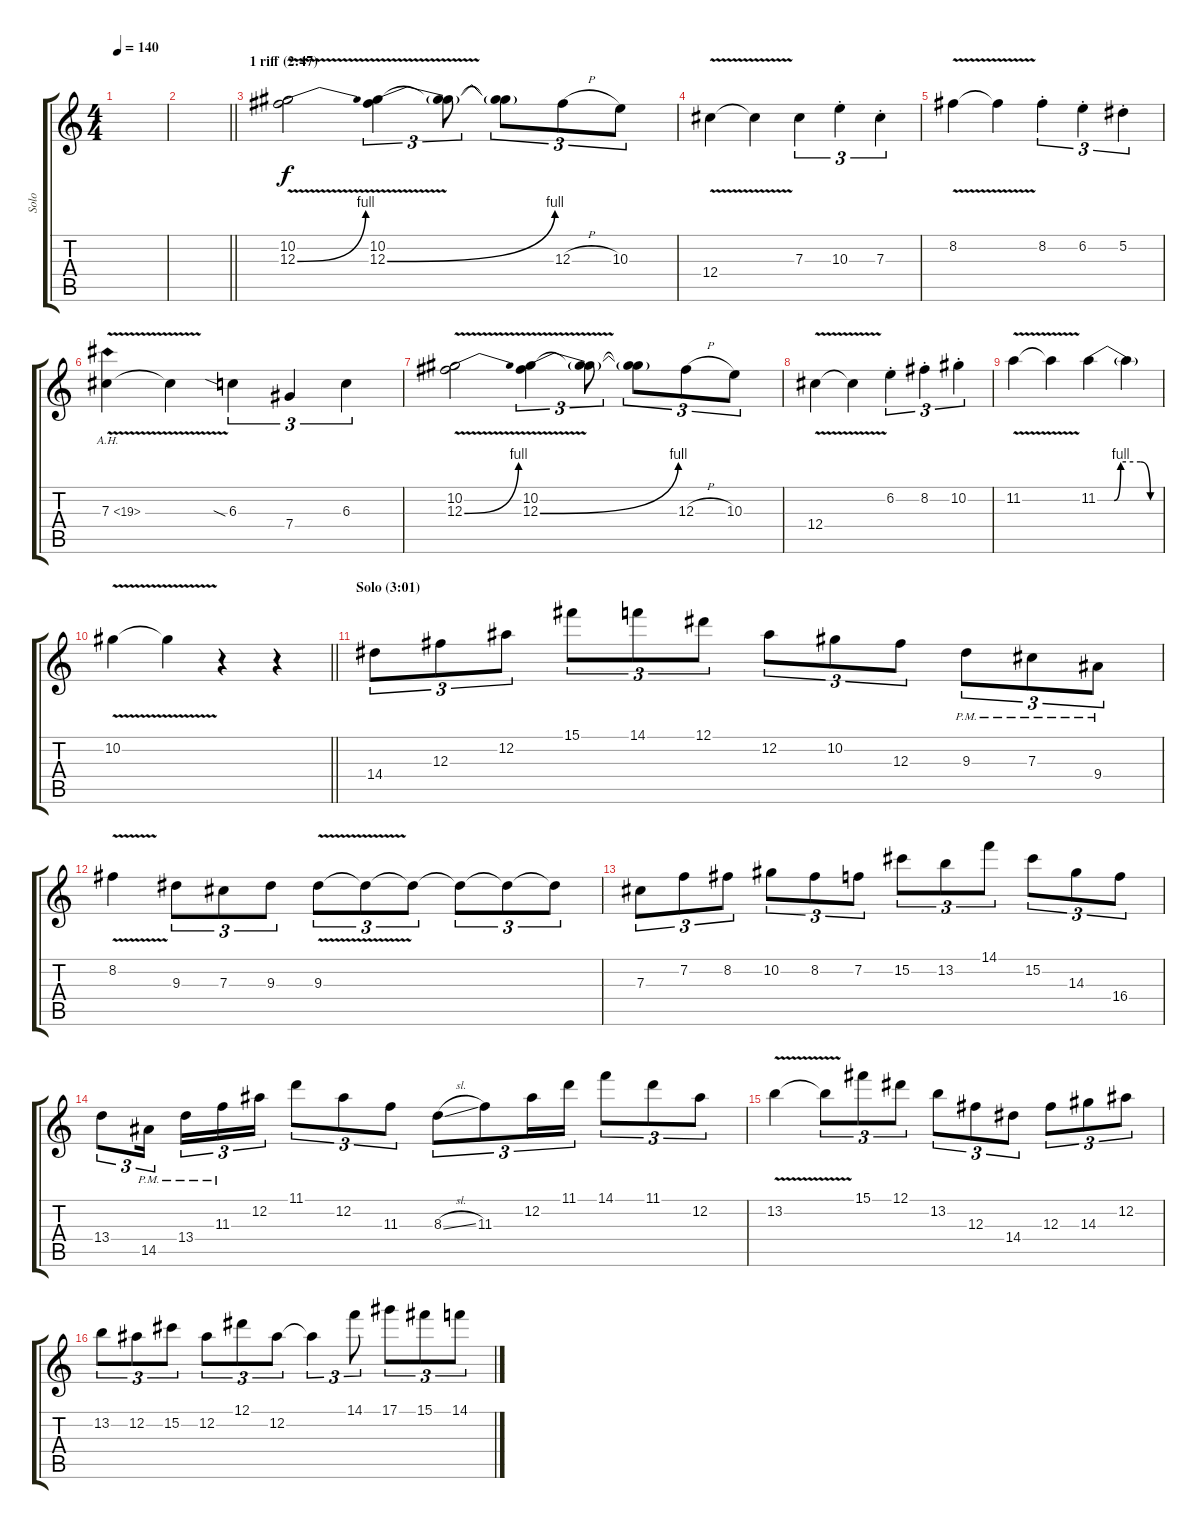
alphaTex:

\track ("Solo" "Solo") {instrument distortionguitar}
\staff {score tabs}
\tuning (Eb4 Bb3 Gb3 Db3 Ab2 Db2) {hide}
\ts (4 4)
\tempo 140
\clef g2
\ks c
|
\barLineRight lightlight
|
\section ("" "1 riff (2:47)")
(10.2 12.3{be (bend 0 0 60 4) v}).2{instrument distortionguitar} (10.2 12.3{be (bend 0 0 60 4) v}).4{tu (3 2)} (10.2{t} 12.3{t}).8{tu (3 2)} (10.2{t} 12.3{t}).8{tu (3 2)} 12.3{h}.8{tu (3 2)} 10.3.8{tu (3 2)} |
12.4{v}.4 12.4{t}.4 7.3.4{tu (3 2)} 10.3{st}.4{tu (3 2)} 7.3{st}.4{tu (3 2)} |
8.2{v}.4 8.2{t}.4 8.2{st}.4{tu (3 2)} 6.2{st}.4{tu (3 2)} 5.2{st}.4{tu (3 2)} |
7.3{ah 12 v}.4{instrument guitarharmonics} 7.3{t}.4{instrument distortionguitar} 6.3{sia}.4{tu (3 2) instrument distortionguitar} 7.4.4{tu (3 2)} 6.3.4{tu (3 2)} |
(10.2 12.3{be (bend 0 0 60 4) v}).2 (10.2 12.3{be (bend 0 0 60 4) v}).4{tu (3 2)} (10.2{t} 12.3{t}).8{tu (3 2)} (10.2{t} 12.3{t}).8{tu (3 2)} 12.3{h}.8{tu (3 2)} 10.3.8{tu (3 2)} |
12.4{v}.4 12.4{t}.4 6.2{st}.4{tu (3 2)} 8.2{st}.4{tu (3 2)} 10.2{st}.4{tu (3 2)} |
11.2{v}.4 11.2{t}.4 11.2{be (custom 0 0 15 0 21 4 39 4 48 0 60 0)}.4 11.2{t}.4 |
\barLineRight lightlight
10.2{v}.4{instrument guitarharmonics} 10.2{t}.4 r.4 r.4 |
\section ("" "Solo (3:01)")
14.4.8{tu (3 2) instrument distortionguitar} 12.3.8{tu (3 2)} 12.2.8{tu (3 2)} 15.1.8{tu (3 2)} 14.1.8{tu (3 2)} 12.1.8{tu (3 2)} 12.2.8{tu (3 2)} 10.2.8{tu (3 2)} 12.3.8{tu (3 2)} 9.3{pm}.8{tu (3 2)} 7.3{pm}.8{tu (3 2)} 9.4{pm}.8{tu (3 2)} |
8.2{v}.4 9.3.8{tu (3 2)} 7.3.8{tu (3 2)} 9.3.8{tu (3 2)} 9.3{v}.8{tu (3 2) instrument guitarharmonics} 9.3{t}.8{tu (3 2)} 9.3{t}.8{tu (3 2)} 9.3{t}.8{tu (3 2)} 9.3{t}.8{tu (3 2)} 9.3{t}.8{tu (3 2)} |
7.3.8{tu (3 2) instrument distortionguitar} 7.2.8{tu (3 2)} 8.2.8{tu (3 2)} 10.2.8{tu (3 2)} 8.2.8{tu (3 2)} 7.2.8{tu (3 2)} 15.2.8{tu (3 2)} 13.2.8{tu (3 2)} 14.1.8{tu (3 2)} 15.2.8{tu (3 2)} 14.3.8{tu (3 2)} 16.4.8{tu (3 2)} |
13.4.8{tu (3 2)} 14.5{pm}.16{tu (3 2) beam splitsecondary} 13.4{pm}.16{tu (3 2)} 11.3{pm}.16{tu (3 2)} 12.2.16{tu (3 2)} 11.1.8{tu (3 2)} 12.2.8{tu (3 2)} 11.3.8{tu (3 2)} 8.3{sl}.8{tu (3 2)} 11.3.8{tu (3 2)} 12.2.16{tu (3 2)} 11.1.16{tu (3 2)} 14.1.8{tu (3 2)} 11.1.8{tu (3 2)} 12.2.8{tu (3 2)} |
13.2{v}.4 13.2{t}.8{tu (3 2)} 15.1.8{tu (3 2)} 12.1.8{tu (3 2)} 13.2.8{tu (3 2)} 12.3.8{tu (3 2)} 14.4.8{tu (3 2)} 12.3.8{tu (3 2)} 14.3.8{tu (3 2)} 12.2.8{tu (3 2)} |
13.2.8{tu (3 2)} 12.2.8{tu (3 2)} 15.2.8{tu (3 2)} 12.2.8{tu (3 2)} 12.1.8{tu (3 2)} 12.2.8{tu (3 2)} 12.2{t}.4{tu (3 2)} 14.1.8{tu (3 2)} 17.1.8{tu (3 2)} 15.1.8{tu (3 2)} 14.1.8{tu (3 2)}
